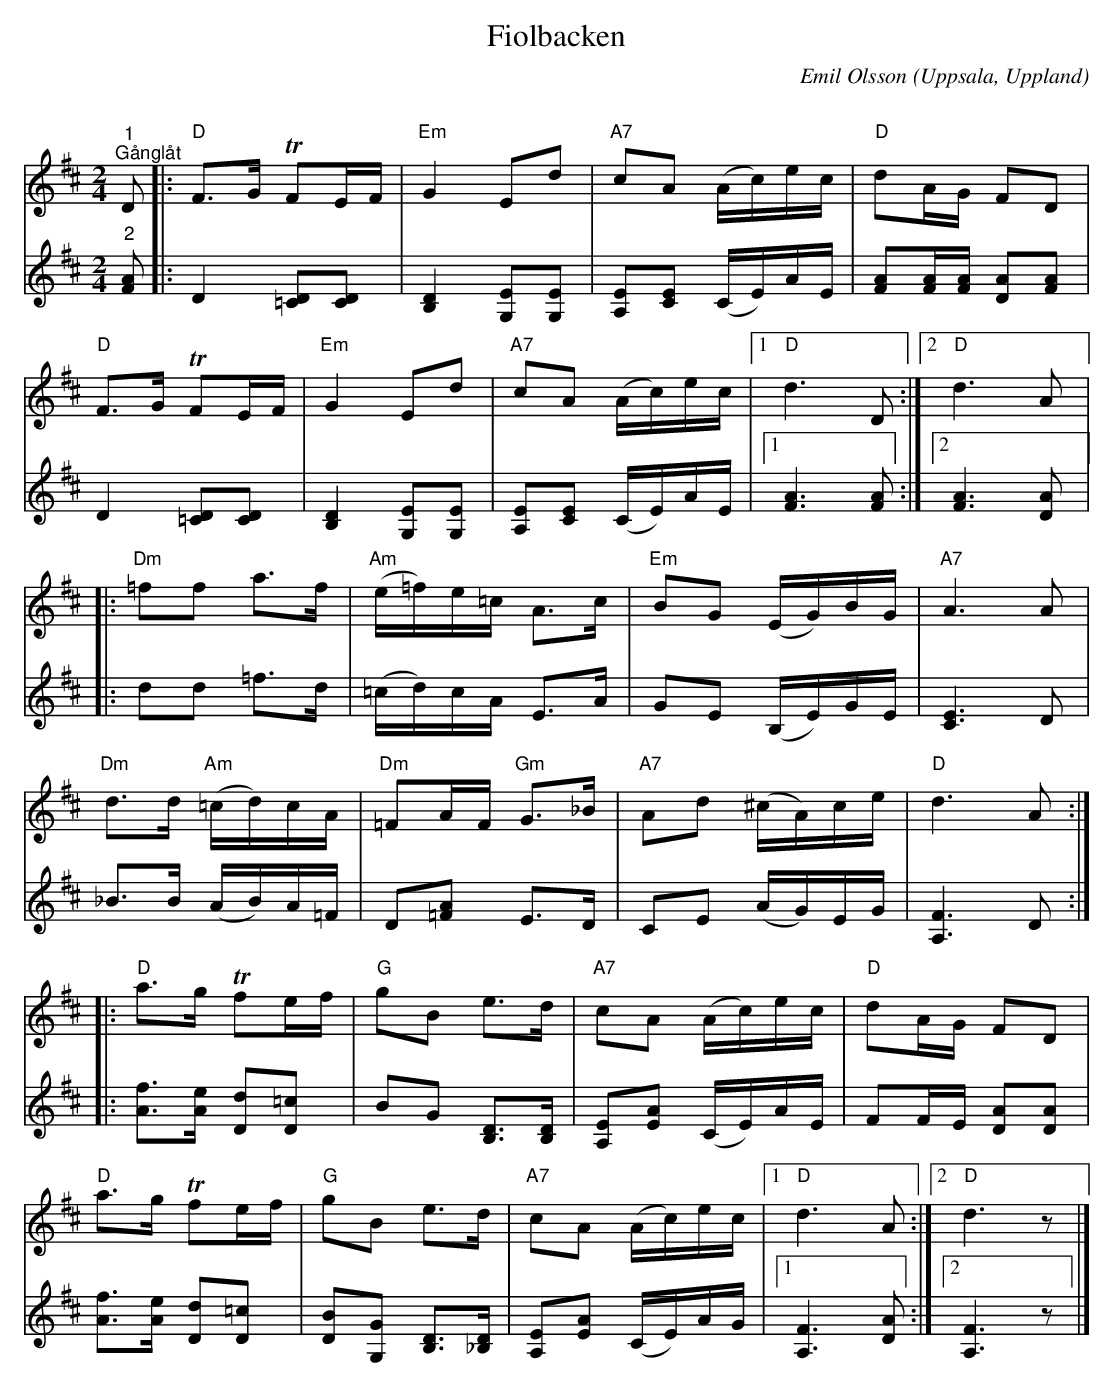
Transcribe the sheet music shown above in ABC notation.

X:1
T:Fiolbacken
C:Emil Olsson
O:Uppsala, Uppland
O:Alfta, Hälsingland
Q:80
L:1/8
M:2/4
K:D
V:1
"^1""^Gånglåt" D |: "D" F>GT FE/F/ | "Em" G2 Ed | "A7" cA (A/c/)e/c/ | "D" dA/G/ FD |
"D" F>GT FE/F/ | "Em" G2 Ed | "A7" cA (A/c/)e/c/ |1 "D" d3 D :|2 "D" d3 A |:
"Dm" =ff a>f | "Am" (e/=f/)e/=c/ A>c | "Em" BG (E/G/)B/G/ | "A7" A3 A |
"Dm" d>d "Am" (=c/d/)c/A/ | "Dm" =FA/F/ "Gm" G>_B | "A7" Ad (^c/A/)c/e/ | "D" d3 A ::
"D" a>gT fe/f/ | "G" gB e>d | "A7" cA (A/c/)e/c/ | "D" dA/G/ FD |
"D" a>gT fe/f/ | "G" gB e>d | "A7" cA (A/c/)e/c/ |1 "D" d3 A :|2 "D" d3 z |]
V:2
"^2" [FA] |: D2 [=CD][CD] | [B,D]2 [G,E][G,E] | [A,E][CE] (C/E/)A/E/ | [FA][FA]/[FA]/ [DA][FA] |
D2 [=CD][CD] | [B,D]2 [G,E][G,E] | [A,E][CE] (C/E/)A/E/ |1 [FA]3 [FA] :|2 [FA]3 [DA] |:
dd =f>d | (=c/d/)c/A/ E>A | GE (B,/E/)G/E/ | [CE]3 D |
_B>B (A/B/)A/=F/ | D[=FA] E>D | CE (A/G/)E/G/ | [A,F]3 D ::
[Af]>[Ae] [Dd][D=c] | BG [B,D]>[B,D] | [A,E][EA] (C/E/)A/E/ | FF/E/ [DA][DA] |
[Af]>[Ae] [Dd][D=c] | [DB][G,G] [B,D]>[_B,D] | [A,E][EA] (C/E/)A/G/ |1 [A,F]3 [DA] :|2 [A,F]3 z |]
